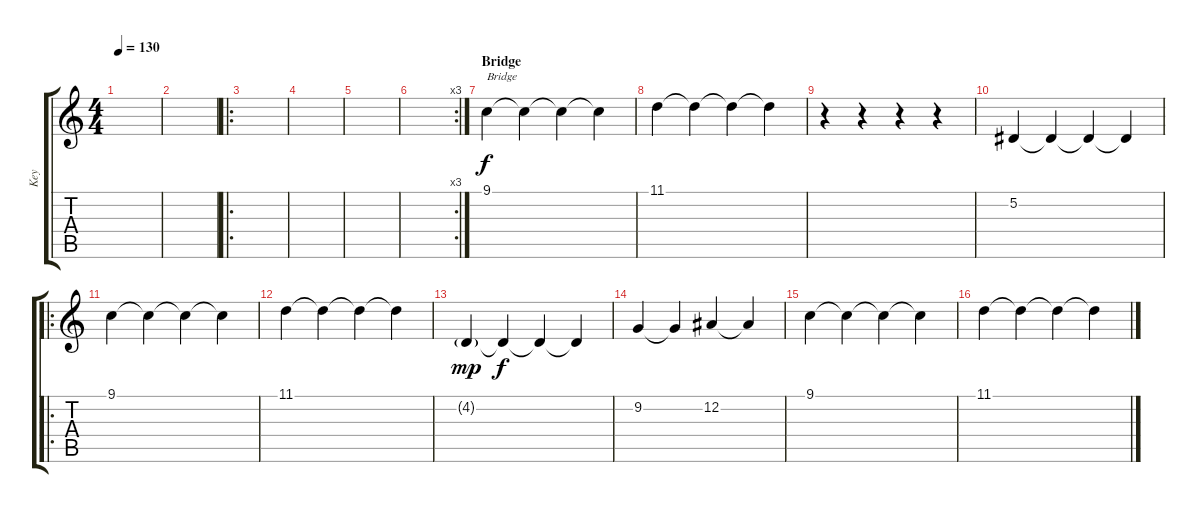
\track ("Key" "Key") {instrument brightacousticpiano}
\staff {score tabs}
\tuning (Eb4 Bb3 Gb3 Db3 Ab2 Eb2) {hide}
\ts (4 4)
\tempo 130
\clef g2
\ks c
|
|
\ro
|
|
|
\rc 3
|
\section ("" "Bridge")
9.1.4{txt "Bridge"} 9.1{t}.4 9.1{t}.4 9.1{t}.4 |
11.1.4 11.1{t}.4 11.1{t}.4 11.1{t}.4 |
r.4 r.4 r.4 r.4 |
5.2.4 5.2{t}.4 5.2{t}.4 5.2{t}.4 |
\ro
9.1.4 9.1{t}.4 9.1{t}.4 9.1{t}.4 |
11.1.4 11.1{t}.4 11.1{t}.4 11.1{t}.4 |
4.2{g}.4{dy mp} 4.2{t}.4{dy f} 4.2{t}.4 4.2{t}.4 |
9.2.4 9.2{t}.4 12.2.4 12.2{t}.4 |
9.1.4 9.1{t}.4 9.1{t}.4 9.1{t}.4 |
11.1.4 11.1{t}.4 11.1{t}.4 11.1{t}.4
